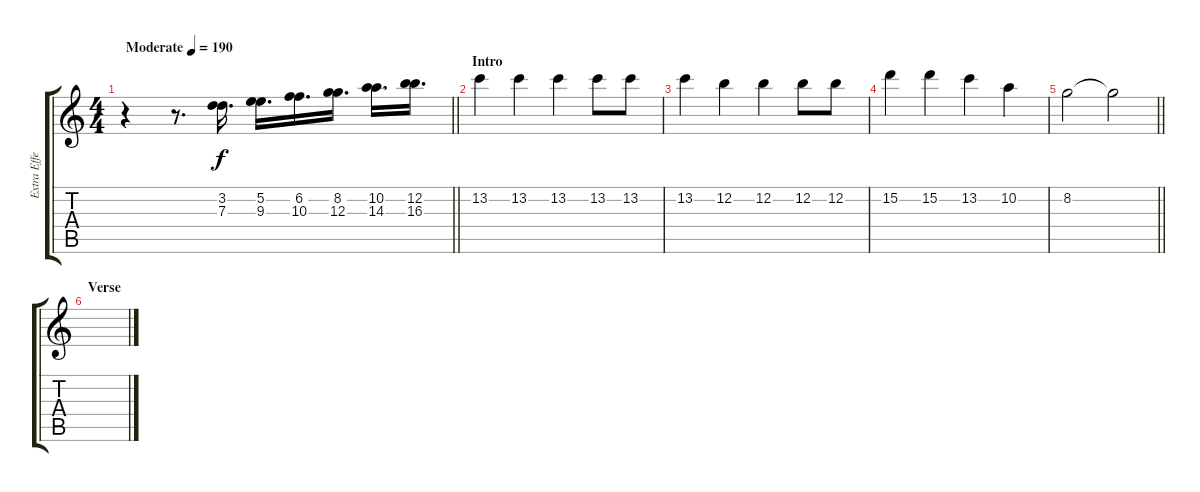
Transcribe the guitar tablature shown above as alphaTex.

\track ("Extra Effect" "Extra Effe") {instrument clavinet}
\staff {score tabs}
\tuning (E5 B4 G4 D4 A3 E3) {hide}
\ts (4 4)
\tempo (190 "Moderate")
\clef g2
\barLineRight lightlight
\ks c
r.4{dy f instrument clavinet} r.8{d} (3.2 7.3).16{d} (5.2 9.3).16{d} (6.2 10.3).16{d} (8.2 12.3).16{d} (10.2 14.3).16{d} (12.2 16.3).16{d} |
\section ("" "Intro")
13.2.4 13.2.4 13.2.4 13.2.8 13.2.8 |
13.2.4 12.2.4 12.2.4 12.2.8 12.2.8 |
15.2.4 15.2.4 13.2.4 10.2.4 |
\barLineRight lightlight
8.2.2 8.2{t}.2 |
\section ("" "Verse")
